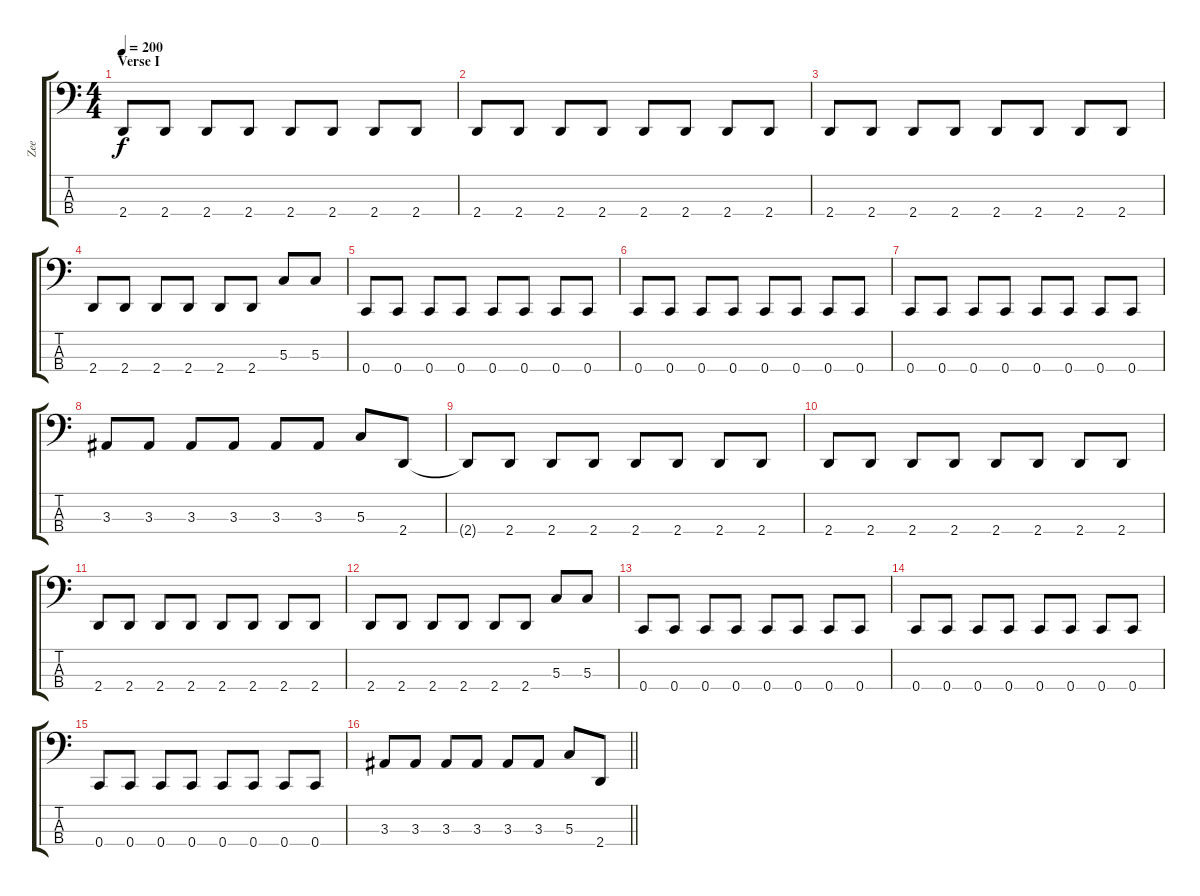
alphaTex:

\track ("Zee" "Zee") {instrument electricbassfinger}
\staff {score tabs}
\tuning (F2 C2 G1 C1) {hide}
\ts (4 4)
\section ("" "Verse I")
\tempo 200
\clef f4
\ks c
2.4.8{dy f} 2.4.8 2.4.8 2.4.8 2.4.8 2.4.8 2.4.8 2.4.8 |
2.4.8 2.4.8 2.4.8 2.4.8 2.4.8 2.4.8 2.4.8 2.4.8 |
2.4.8 2.4.8 2.4.8 2.4.8 2.4.8 2.4.8 2.4.8 2.4.8 |
2.4.8 2.4.8 2.4.8 2.4.8 2.4.8 2.4.8 5.3.8 5.3.8 |
0.4.8 0.4.8 0.4.8 0.4.8 0.4.8 0.4.8 0.4.8 0.4.8 |
0.4.8 0.4.8 0.4.8 0.4.8 0.4.8 0.4.8 0.4.8 0.4.8 |
0.4.8 0.4.8 0.4.8 0.4.8 0.4.8 0.4.8 0.4.8 0.4.8 |
3.3.8 3.3.8 3.3.8 3.3.8 3.3.8 3.3.8 5.3.8 2.4.8 |
2.4{t}.8 2.4.8 2.4.8 2.4.8 2.4.8 2.4.8 2.4.8 2.4.8 |
2.4.8 2.4.8 2.4.8 2.4.8 2.4.8 2.4.8 2.4.8 2.4.8 |
2.4.8 2.4.8 2.4.8 2.4.8 2.4.8 2.4.8 2.4.8 2.4.8 |
2.4.8 2.4.8 2.4.8 2.4.8 2.4.8 2.4.8 5.3.8 5.3.8 |
0.4.8 0.4.8 0.4.8 0.4.8 0.4.8 0.4.8 0.4.8 0.4.8 |
0.4.8 0.4.8 0.4.8 0.4.8 0.4.8 0.4.8 0.4.8 0.4.8 |
0.4.8 0.4.8 0.4.8 0.4.8 0.4.8 0.4.8 0.4.8 0.4.8 |
\barLineRight lightlight
3.3.8 3.3.8 3.3.8 3.3.8 3.3.8 3.3.8 5.3.8 2.4.8
